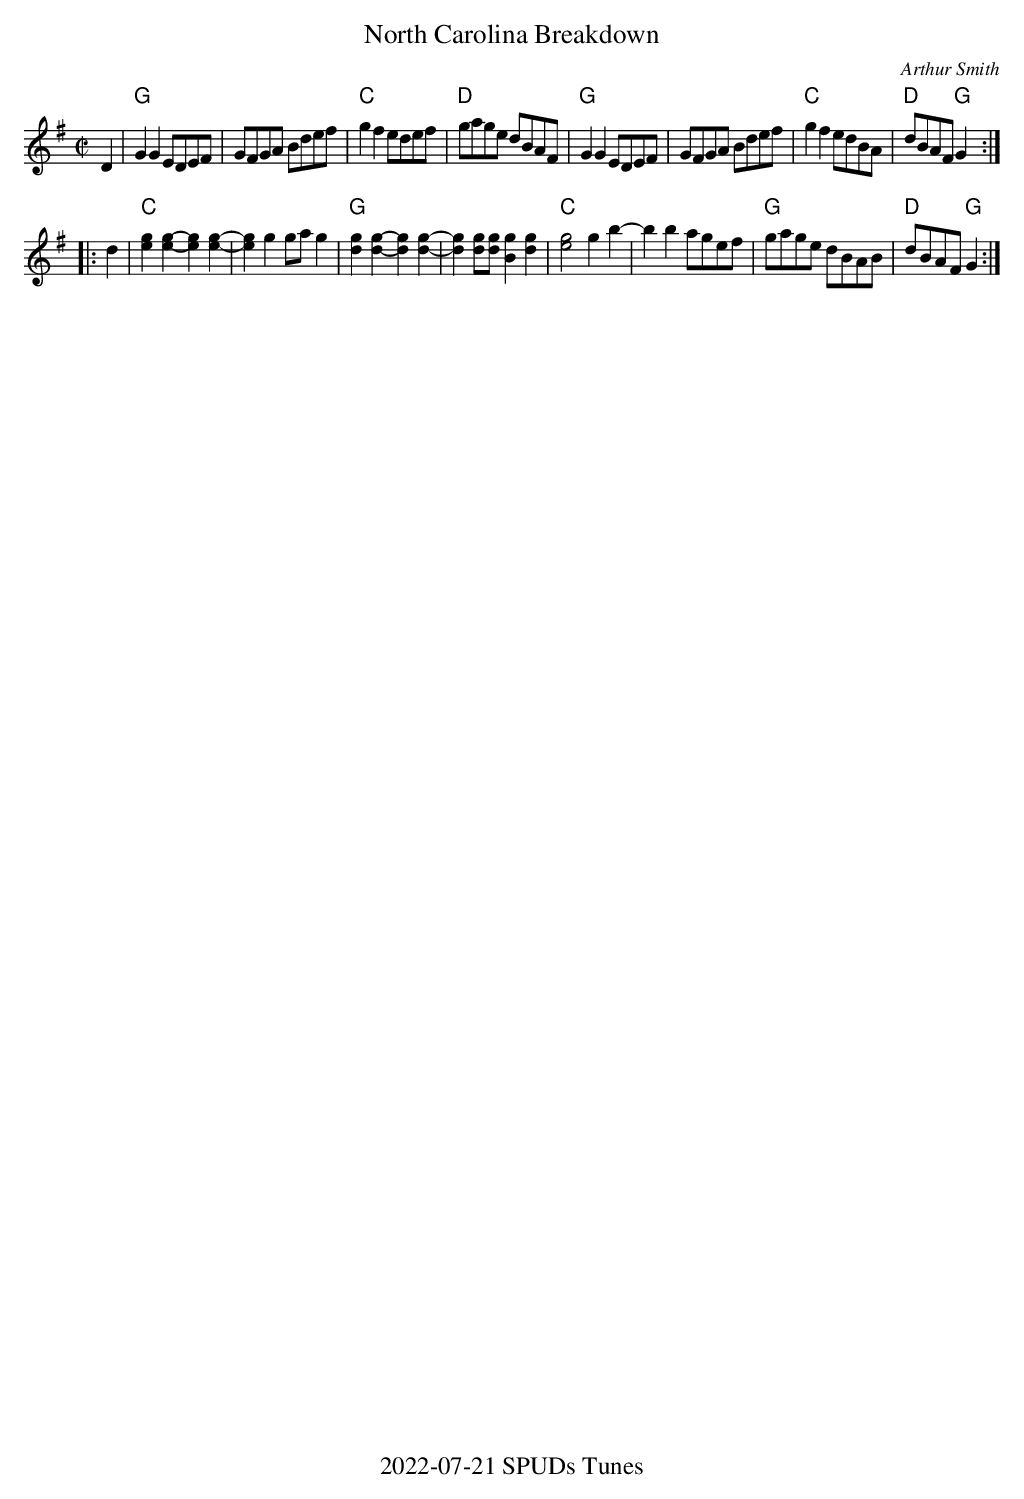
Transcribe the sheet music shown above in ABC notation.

X:1
T: North Carolina Breakdown
C:Arthur Smith
M: C|
K: G
D2| "G"G2G2 EDEF| GFGA Bdef| "C"g2f2 edef| "D"gage dBAF|\
"G"G2G2 EDEF| GFGA Bdef| "C"g2f2 edBA| "D"dBAF "G"G2 :|
|: d2| "C"[e2g2][e2-g2-] [e2g2][e2-g2-]| [e2g2]g2 gag2|"G"[d2g2][d2-g2-] [d2g2][d2-g2-]| [d2g2][dg][dg] [B2g2][d2g2]|\
"C"[e4g4] g2b2-| b2b2 agef| "G"gage dBAB| "D"dBAF "G"G2 :|
